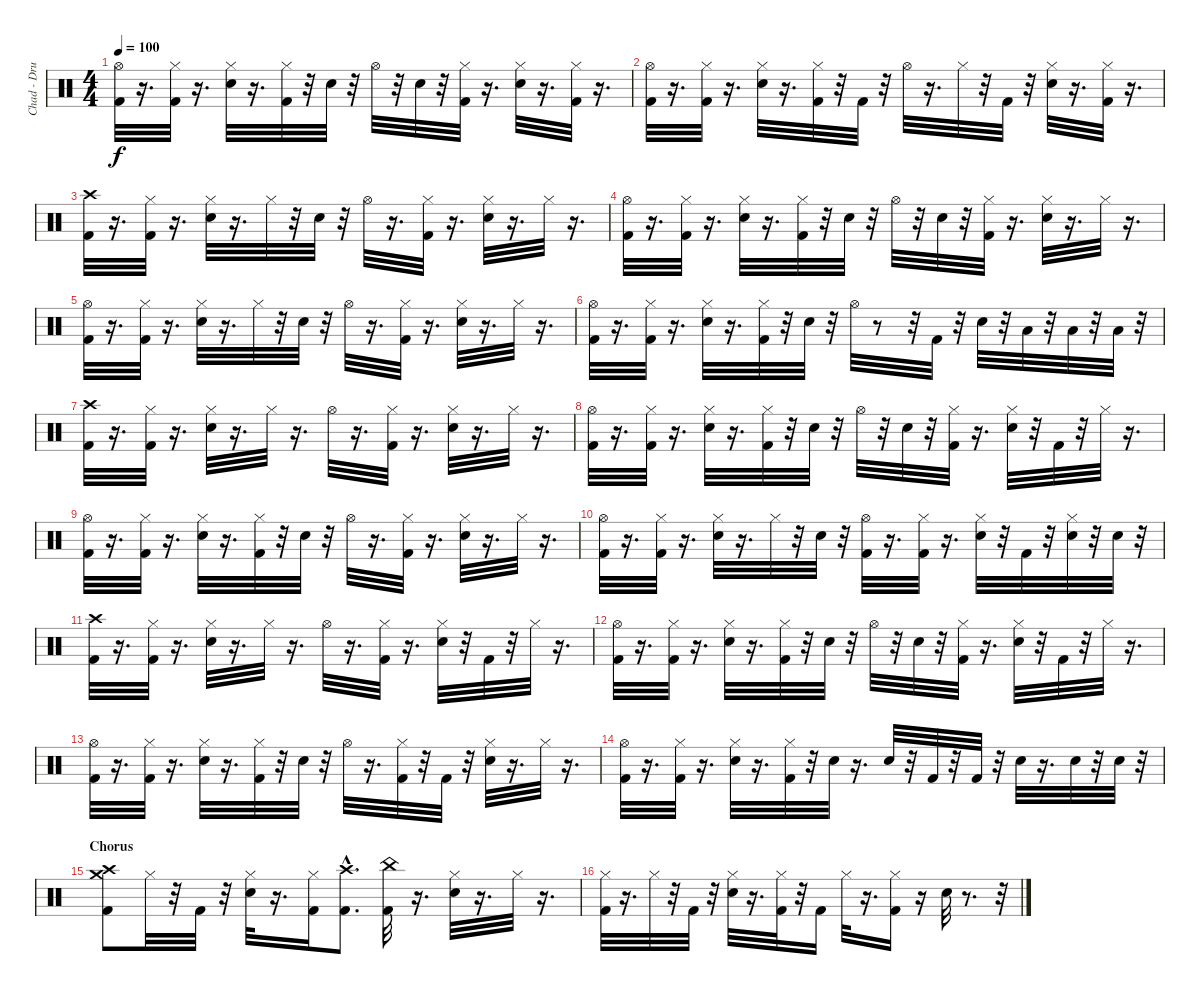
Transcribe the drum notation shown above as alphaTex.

\track ("Chad - Drums" "Chad - Dru") {instrument percussion}
\staff {score}
\articulation defaults
\ts (4 4)
\tempo 100
\clef neutral
\ks c
("Kick (hit) 2" "Hi-Hat (open)").32{dy f} r.16{d} ("Kick (hit) 2" "Hi-Hat (closed)").32 r.16{d} ("Hi-Hat (closed)" "Snare (hit) 2").32 r.16{d} ("Kick (hit) 2" "Hi-Hat (closed)").32 r.32 "Snare (hit) 2".32 r.32 "Hi-Hat (open)".32 r.32 "Snare (hit) 2".32 r.32 ("Kick (hit) 2" "Hi-Hat (closed)").32 r.16{d} ("Hi-Hat (closed)" "Snare (hit) 2").32 r.16{d} ("Kick (hit) 2" "Hi-Hat (closed)").32 r.16{d} |
("Kick (hit) 2" "Hi-Hat (open)").32 r.16{d} ("Hi-Hat (closed)" "Kick (hit) 2").32 r.16{d} ("Snare (hit) 2" "Hi-Hat (closed)").32 r.16{d} ("Hi-Hat (closed)" "Kick (hit) 2").32 r.32 "Kick (hit) 2".32 r.32 "Hi-Hat (open)".32 r.16{d} "Hi-Hat (closed)".32 r.32 "Kick (hit) 2".32 r.32 ("Snare (hit) 2" "Hi-Hat (closed)").32 r.16{d} ("Hi-Hat (closed)" "Kick (hit) 2").32 r.16{d} |
("Kick (hit) 2" "Crash high (hit)").32 r.16{d} ("Kick (hit) 2" "Hi-Hat (closed)").32 r.16{d} ("Snare (hit) 2" "Hi-Hat (closed)").32 r.16{d} "Hi-Hat (closed)".32 r.32 "Snare (hit) 2".32 r.32 "Hi-Hat (open)".32 r.16{d} ("Kick (hit) 2" "Hi-Hat (closed)").32 r.16{d} ("Hi-Hat (closed)" "Snare (hit) 2").32 r.16{d} "Hi-Hat (closed)".32 r.16{d} |
("Hi-Hat (open)" "Kick (hit) 2").32 r.16{d} ("Kick (hit) 2" "Hi-Hat (closed)").32 r.16{d} ("Snare (hit) 2" "Hi-Hat (closed)").32 r.16{d} ("Kick (hit) 2" "Hi-Hat (closed)").32 r.32 "Snare (hit) 2".32 r.32 "Hi-Hat (open)".32 r.32 "Snare (hit) 2".32 r.32 ("Hi-Hat (closed)" "Kick (hit) 2").32 r.16{d} ("Snare (hit) 2" "Hi-Hat (closed)").32 r.16{d} "Hi-Hat (closed)".32 r.16{d} |
("Hi-Hat (open)" "Kick (hit) 2").32 r.16{d} ("Hi-Hat (closed)" "Kick (hit) 2").32 r.16{d} ("Hi-Hat (closed)" "Snare (hit) 2").32 r.16{d} "Hi-Hat (closed)".32 r.32 "Snare (hit) 2".32 r.32 "Hi-Hat (open)".32 r.16{d} ("Hi-Hat (closed)" "Kick (hit) 2").32 r.16{d} ("Hi-Hat (closed)" "Snare (hit) 2").32 r.16{d} "Hi-Hat (closed)".32 r.16{d} |
("Kick (hit) 2" "Hi-Hat (open)").32 r.16{d} ("Hi-Hat (closed)" "Kick (hit) 2").32 r.16{d} ("Snare (hit) 2" "Hi-Hat (closed)").32 r.16{d} ("Kick (hit) 2" "Hi-Hat (closed)").32 r.32 "Snare (hit) 2".32 r.32 "Hi-Hat (open)".32 r.8 r.32 "Kick (hit) 2".32 r.32 "Snare (hit) 2".32 r.32 "Low Floor Tom (hit)".32 r.32 "Low Floor Tom (hit)".32 r.32 "Low Floor Tom (hit)".32 r.32 |
("Kick (hit) 2" "Crash high (hit)").32 r.16{d} ("Kick (hit) 2" "Hi-Hat (closed)").32 r.16{d} ("Hi-Hat (closed)" "Snare (hit) 2").32 r.16{d} "Hi-Hat (closed)".32 r.16{d} "Hi-Hat (open)".32 r.16{d} ("Hi-Hat (closed)" "Kick (hit) 2").32 r.16{d} ("Snare (hit) 2" "Hi-Hat (closed)").32 r.16{d} "Hi-Hat (closed)".32 r.16{d} |
("Hi-Hat (open)" "Kick (hit) 2").32 r.16{d} ("Kick (hit) 2" "Hi-Hat (closed)").32 r.16{d} ("Hi-Hat (closed)" "Snare (hit) 2").32 r.16{d} ("Kick (hit) 2" "Hi-Hat (closed)").32 r.32 "Snare (hit) 2".32 r.32 "Hi-Hat (open)".32 r.32 "Snare (hit) 2".32 r.32 ("Hi-Hat (closed)" "Kick (hit) 2").32 r.16{d} ("Hi-Hat (closed)" "Snare (hit) 2").32 r.32 "Kick (hit) 2".32 r.32 "Hi-Hat (closed)".32 r.16{d} |
("Hi-Hat (open)" "Kick (hit) 2").32 r.16{d} ("Hi-Hat (closed)" "Kick (hit) 2").32 r.16{d} ("Hi-Hat (closed)" "Snare (hit) 2").32 r.16{d} ("Kick (hit) 2" "Hi-Hat (closed)").32 r.32 "Snare (hit) 2".32 r.32 "Hi-Hat (open)".32 r.16{d} ("Hi-Hat (closed)" "Kick (hit) 2").32 r.16{d} ("Hi-Hat (closed)" "Snare (hit) 2").32 r.16{d} "Hi-Hat (closed)".32 r.16{d} |
("Hi-Hat (open)" "Kick (hit) 2").32 r.16{d} ("Kick (hit) 2" "Hi-Hat (closed)").32 r.16{d} ("Snare (hit) 2" "Hi-Hat (closed)").32 r.16{d} "Hi-Hat (closed)".32 r.32 "Snare (hit) 2".32 r.32 ("Kick (hit) 2" "Hi-Hat (open)").32 r.16{d} ("Hi-Hat (closed)" "Kick (hit) 2").32 r.16{d} ("Hi-Hat (closed)" "Snare (hit) 2").32 r.32 "Kick (hit) 2".32 r.32 ("Snare (hit) 2" "Hi-Hat (closed)").32 r.32 "Snare (hit) 2".32 r.32 |
("Kick (hit) 2" "Crash high (hit)").32 r.16{d} ("Kick (hit) 2" "Hi-Hat (closed)").32 r.16{d} ("Hi-Hat (closed)" "Snare (hit) 2").32 r.16{d} "Hi-Hat (closed)".32 r.16{d} "Hi-Hat (open)".32 r.16{d} ("Hi-Hat (closed)" "Kick (hit) 2").32 r.16{d} ("Snare (hit) 2" "Hi-Hat (closed)").32 r.32 "Kick (hit) 2".32 r.32 "Hi-Hat (closed)".32 r.16{d} |
("Kick (hit) 2" "Hi-Hat (open)").32 r.16{d} ("Kick (hit) 2" "Hi-Hat (closed)").32 r.16{d} ("Hi-Hat (closed)" "Snare (hit) 2").32 r.16{d} ("Kick (hit) 2" "Hi-Hat (closed)").32 r.32 "Snare (hit) 2".32 r.32 "Hi-Hat (open)".32 r.32 "Snare (hit) 2".32 r.32 ("Kick (hit) 2" "Hi-Hat (closed)").32 r.16{d} ("Snare (hit) 2" "Hi-Hat (closed)").32 r.32 "Kick (hit) 2".32 r.32 "Hi-Hat (closed)".32 r.16{d} |
("Hi-Hat (open)" "Kick (hit) 2").32 r.16{d} ("Hi-Hat (closed)" "Kick (hit) 2").32 r.16{d} ("Hi-Hat (closed)" "Snare (hit) 2").32 r.16{d} ("Kick (hit) 2" "Hi-Hat (closed)").32 r.32 "Snare (hit) 2".32 r.32 "Hi-Hat (open)".32 r.16{d} ("Hi-Hat (closed)" "Kick (hit) 2").32 r.32 "Kick (hit) 2".32 r.32 ("Hi-Hat (closed)" "Snare (hit) 2").32 r.16{d} "Hi-Hat (closed)".32 r.16{d} |
("Kick (hit) 2" "Hi-Hat (open)").32 r.16{d} ("Kick (hit) 2" "Hi-Hat (closed)").32 r.16{d} ("Snare (hit) 2" "Hi-Hat (closed)").32 r.16{d} ("Kick (hit) 2" "Hi-Hat (closed)").32 r.32 "Snare (hit) 2".32 r.16{d} "Snare (hit) 2".32 r.32 "Kick (hit) 2".32 r.32 "Kick (hit) 2".32 r.32 "Snare (hit) 2".32 r.16{d} "Snare (hit) 2".32 r.32 "Snare (hit) 2".32 r.32 |
\section ("" "Chorus")
("Crash medium (hit)" "Kick (hit) 2" "Crash high (hit)").8 "Hi-Hat (closed)".32 r.32 "Kick (hit) 2".32 r.32 ("Hi-Hat (closed)" "Snare (hit) 2").32 r.16{d} ("Kick (hit) 2" "Hi-Hat (closed)").16 ("Crash high (hit)" "Kick (hit) 2"{hac}).8{d} ("China (hit)" "Kick (hit) 2").32 r.16{d} ("Snare (hit) 2" "Hi-Hat (closed)").32 r.16{d} "Hi-Hat (closed)".32 r.16{d} |
("Hi-Hat (closed)" "Kick (hit) 2").32 r.16{d} "Hi-Hat (closed)".32 r.32 "Kick (hit) 2".32 r.32 ("Hi-Hat (closed)" "Snare (hit) 2").32 r.16{d} ("Hi-Hat (closed)" "Kick (hit) 2").32 r.32 "Kick (hit) 2".16 "Hi-Hat (closed)".32 r.16{d} ("Kick (hit) 2" "Hi-Hat (closed)").16 r.16 "Snare (hit) 2".32 r.8{d} r.32
